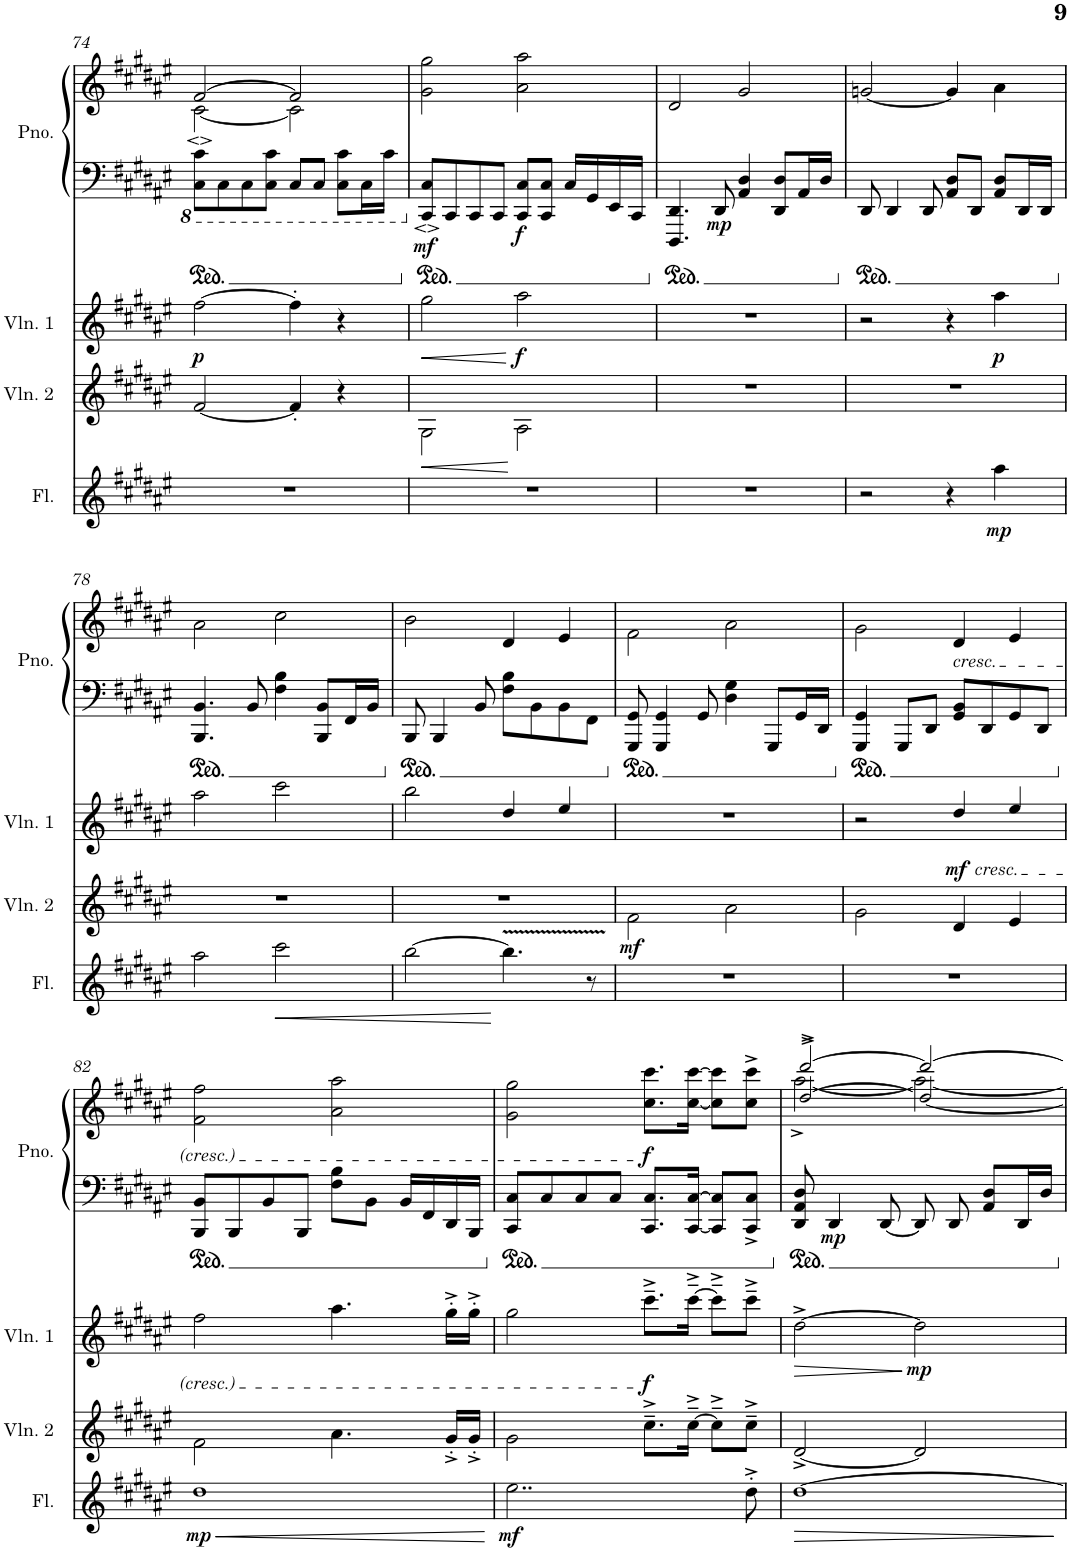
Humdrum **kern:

**kern	**dynam	**kern	**dynam	**kern	**dynam	**kern	**kern	**dynam
*part4	*part4	*part3	*part3	*part2	*part2	*part1	*part1	*part1
*staff5	*staff5	*staff4	*staff4	*staff3	*staff3	*staff2	*staff1	*staff1/2
*I"Flute	*	*I"Violin 2	*	*I"Violin 1	*	*I"Piano	*	*
*I'Fl.	*	*I'Vln. 2	*	*I'Vln. 1	*	*I'Pno.	*	*
!!LO:PB:g=z
*clefG2	*	*clefG2	*	*clefG2	*	*clefF4	*clefG2	*
*k[f#c#g#d#a#e#]	*	*k[f#c#g#d#a#e#]	*	*k[f#c#g#d#a#e#]	*	*k[f#c#g#d#a#e#]	*k[f#c#g#d#a#e#]	*
*M4/4	*	*M4/4	*	*M4/4	*	*M4/4	*M4/4	*
=74	=74	=74	=74	=74	=74	=74	=74	=74
*	*	*	*	*	*	*	*^	*
!	!	!	!	!	!LO:DY:b	!	!	!	!
1r	.	[2f#/	.	[2ff#\	p	8CC#\ 8C#\L	[2f#/	[2c#\	.
.	.	.	.	.	.	8CC#\	.	.	.
.	.	.	.	.	.	8CC#\	.	.	.
.	.	.	.	.	.	8CC#\ 8C#\J	.	.	.
.	.	4f#'/]	.	4ff#'\]	.	8CC#/L	2f#/]	2c#\]	.
.	.	.	.	.	.	8CC#/J	.	.	.
.	.	4r	.	4r	.	8CC#\ 8C#\L	.	.	.
.	.	.	.	.	.	16CC#\L	.	.	.
.	.	.	.	.	.	16C#\JJ	.	.	.
*	*	*	*	*	*	*	*v	*v	*
=75	=75	=75	=75	=75	=75	=75	=75	=75
!	!	!	!LO:HP:b	!	!LO:HP:b	!	!	!LO:DY:b=2
1r	.	2G#\	<	2gg#\	<	8CC#/ 8C#/L	2g#\ 2gg#\	mf
.	.	.	.	.	.	8CC#/	.	.
.	.	.	.	.	.	8CC#/	.	.
.	.	.	.	.	.	8CC#/J	.	.
!	!	!	!	!	!LO:DY:n=1:b	!	!	!LO:DY:b=2
.	.	2A#\	[	2aa#\	[ f	8CC#/ 8C#/L	2a#\ 2aa#\	f
.	.	.	.	.	.	8CC#/ 8C#/J	.	.
.	.	.	.	.	.	16C#/LL	.	.
.	.	.	.	.	.	16GG#/	.	.
.	.	.	.	.	.	16EE#/	.	.
.	.	.	.	.	.	16CC#/JJ	.	.
=76	=76	=76	=76	=76	=76	=76	=76	=76
1r	.	1r	.	1r	.	4.DDD#/ 4.DD#/	2d#/	.
!	!	!	!	!	!	!	!	!LO:DY:b=2
.	.	.	.	.	.	8DD#/	.	mp
.	.	.	.	.	.	4AA#/ 4D#/	2g#/	.
.	.	.	.	.	.	8DD#/ 8D#/L	.	.
.	.	.	.	.	.	16AA#/L	.	.
.	.	.	.	.	.	16D#/JJ	.	.
=77	=77	=77	=77	=77	=77	=77	=77	=77
2r	.	1r	.	2r	.	8DD#/	[2gn/	.
.	.	.	.	.	.	4DD#/	.	.
.	.	.	.	.	.	8DD#/	.	.
4r	.	.	.	4r	.	8AA#/ 8D#/L	4g/]	.
.	.	.	.	.	.	8DD#/J	.	.
!	!LO:DY:b	!	!	!	!LO:DY:b	!	!	!
4aa#\	mp	.	.	4aa#\	p	8AA#/ 8D#/L	4a#\	.
.	.	.	.	.	.	16DD#/L	.	.
.	.	.	.	.	.	16DD#/JJ	.	.
!!LO:LB:g=z
=78	=78	=78	=78	=78	=78	=78	=78	=78
2aa#\	.	1r	.	2aa#\	.	4.BBB/ 4.BB/	2a#\	.
.	.	.	.	.	.	8BB/	.	.
!	!LO:HP:b	!	!	!	!	!	!	!
2ccc#\	<	.	.	2ccc#\	.	4F#\ 4B\	2cc#\	.
.	.	.	.	.	.	8BBB/ 8BB/L	.	.
.	.	.	.	.	.	16FF#/L	.	.
.	.	.	.	.	.	16BB/JJ	.	.
=79	=79	=79	=79	=79	=79	=79	=79	=79
[2bb\	.	1r	.	2bb\	.	8BBB/	2b\	.
.	.	.	.	.	.	4BBB/	.	.
.	.	.	.	.	.	8BB/	.	.
4.bb\]	[	.	.	4dd#/	.	8F#\ 8B\L	4d#/	.
.	.	.	.	.	.	8BB\	.	.
.	.	.	.	4ee#/	.	8BB\	4e#/	.
8r	.	.	.	.	.	8FF#\J	.	.
=80	=80	=80	=80	=80	=80	=80	=80	=80
!	!	!	!LO:DY:b	!	!	!	!	!
1r	.	2f#\	mf	1r	.	8GGG#/ 8GG#/	2f#\	.
.	.	.	.	.	.	4GGG#/ 4GG#/	.	.
.	.	.	.	.	.	8GG#/	.	.
.	.	2a#\	.	.	.	4D#\ 4G#\	2a#\	.
.	.	.	.	.	.	8GGG#/L	.	.
.	.	.	.	.	.	16GG#/L	.	.
.	.	.	.	.	.	16DD#/JJ	.	.
=81	=81	=81	=81	=81	=81	=81	=81	=81
1r	.	2g#\	.	2r	.	4GGG#/ 4GG#/	2g#\	.
.	.	.	.	.	.	8GGG#/L	.	.
.	.	.	.	.	.	8DD#/J	.	.
!	!	!	!	!	!	!	!LO:TX:b:i:t=cresc.	!
!	!	!	!	!LO:TX:b:i:t=cresc.	!	!	!	!
!	!	!	!	!	!LO:DY:b	!	!	!
.	.	4d#/	.	4dd#/	mf	8GG#/ 8BB/L	4d#/	.
.	.	.	.	.	.	8DD#/	.	.
.	.	4e#/	.	4ee#/	.	8GG#/	4e#/	.
.	.	.	.	.	.	8DD#/J	.	.
!!LO:LB:g=z
=82	=82	=82	=82	=82	=82	=82	=82	=82
!	!LO:HP:b	!	!	!	!	!	!	!
!	!LO:DY:n=1:b	!	!	!	!	!	!	!
1dd#	< mp	2f#\	.	2ff#\	.	8BBB/ 8BB/L	2f#\ 2ff#\	.
.	.	.	.	.	.	8BBB/	.	.
.	.	.	.	.	.	8BB/	.	.
.	.	.	.	.	.	8BBB/J	.	.
.	.	4.a#\	.	4.aa#\	.	8F#\ 8B\L	2a#\ 2aa#\	.
.	.	.	.	.	.	8BB\J	.	.
.	.	.	.	.	.	16BB/LL	.	.
.	.	.	.	.	.	16FF#/	.	.
.	.	16g#'^/LL	.	16gg#'^\LL	.	16DD#/	.	.
.	.	16g#'^/JJ	.	16gg#'^\JJ	.	16BBB/JJ	.	.
.	[	.	.	.	.	.	.	.
=83	=83	=83	=83	=83	=83	=83	=83	=83
!	!LO:DY:b	!	!	!	!	!	!	!
2..ee#\	mf	2g#\	.	2gg#\	.	8CC#/ 8C#/L	2g#\ 2gg#\	.
.	.	.	.	.	.	8C#/	.	.
.	.	.	.	.	.	8C#/	.	.
.	.	.	.	.	.	8C#/J	.	.
!	!	!	!	!	!LO:DY:b	!	!	!LO:DY:b
.	.	8.cc#~^\L	.	8.ccc#~^\L	f	8.CC#/ 8.C#/L	8.cc#\ 8.ccc#\L	f
.	.	[>16cc#~^\Jk	.	[>16ccc#~^\Jk	.	[<16CC#/ [>16C#/Jk	[<16cc#\ [>16ccc#\Jk	.
.	.	8cc#~^\L]	.	8ccc#~^\L]	.	8CC#/] 8C#/]L	8cc#\] 8ccc#\]L	.
8dd#'^\	.	8cc#~^\J	.	8ccc#~^\J	.	8CC#/^ 8C#/^J	8cc#\^ 8ccc#\^J	.
=84	=84	=84	=84	=84	=84	=84	=84	=84
!	!LO:HP:b	!	!	!	!LO:HP:b	!	!	!
*	*	*	*	*	*	*	*^	*
*	*	*	*	*	*	*	*	*^	*
[1dd#	>	[2d#^/	.	[2dd#^\	>	8DD#/ 8AA#/ 8D#/	[2ddd#^/	[2aa#^\	[2dd#^/	.
!	!	!	!	!	!	!	!	!	!	!LO:DY:b=2
.	.	.	.	.	.	4DD#/	.	.	.	mp
.	.	.	.	.	.	[8DD#/	.	.	.	.
!	!	!	!	!	!LO:DY:n=1:b	!	!	!	!	!
.	.	2d#/]	.	2dd#\]	] mp	8DD#/]	2ddd#/_	2aa#\_	2dd#/_	.
.	.	.	.	.	.	8DD#/	.	.	.	.
.	.	.	.	.	.	8AA#/ 8D#/L	.	.	.	.
.	.	.	.	.	.	16DD#/L	.	.	.	.
.	.	.	.	.	.	16D#/JJ	.	.	.	.
*	*	*	*	*	*	*	*v	*v	*v	*
.	]	.	.	.	.	.	.	.
=	=	=	=	=	=	=	=	=
*-	*-	*-	*-	*-	*-	*-	*-	*-
